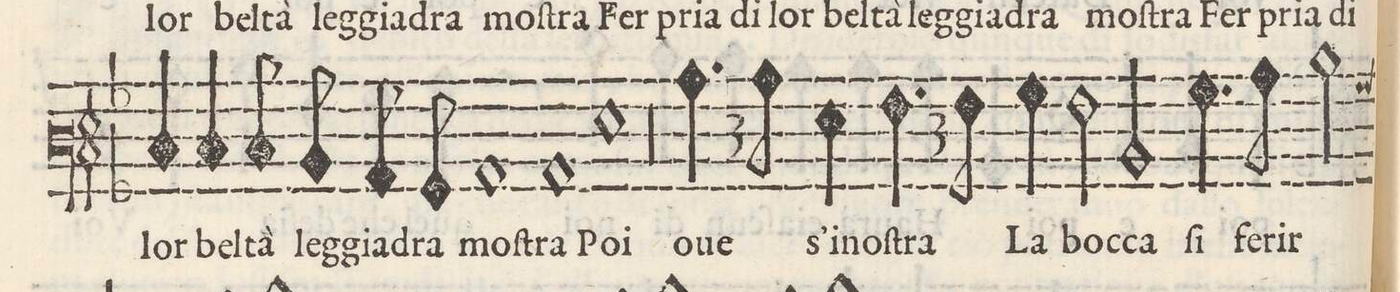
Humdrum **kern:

**kern	**text
*I"BASSO	*
*clefF3	*
*k[b-]	*
*met(c)	*
*M4/4	*
4E/	lor
4E/	bel-
8E/	-ta
8D/	leg-
8C/	-gia-
8BB-/	-dra
=48-	=48-
1C	mo-
=49-	=49-
1C	ſtra
=50-	=50-
1G	Poi
=51-	=51-
00r	.
=52-	=52-
=53-	=53-
=54-	=54-
=55-	=55-
4.c\	oue
8c\	s'i-
8cyy\	.
8cyy\	.
4G\	-no
=56-	=56-
4.A\	ſtra
8A\	.
8Ayy\	.
8Ayy\j	.
4B-\	La
=57-	=57-
2A\	boc-
2D/	-ca
=58-	=58-
4.B-\	ſi
8c\	fe-
2d\	-rir
=59-	=59-
*-	*-
